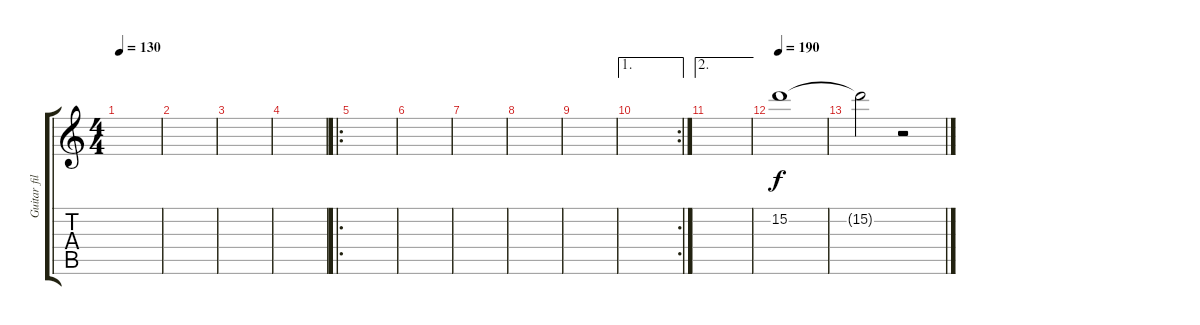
\track ("Guitar fills" "Guitar fil") {instrument overdrivenguitar}
\staff {score tabs}
\tuning (E4 B3 G3 D3 A2 E2) {hide}
\ts (4 4)
\tempo 130
\clef g2
\ks c
|
|
|
|
\ro
|
|
|
|
|
\ae 1
\rc 2
|
\ae 2
|
\tempo 190
15.2.1 |
15.2{t}.2 r.2
